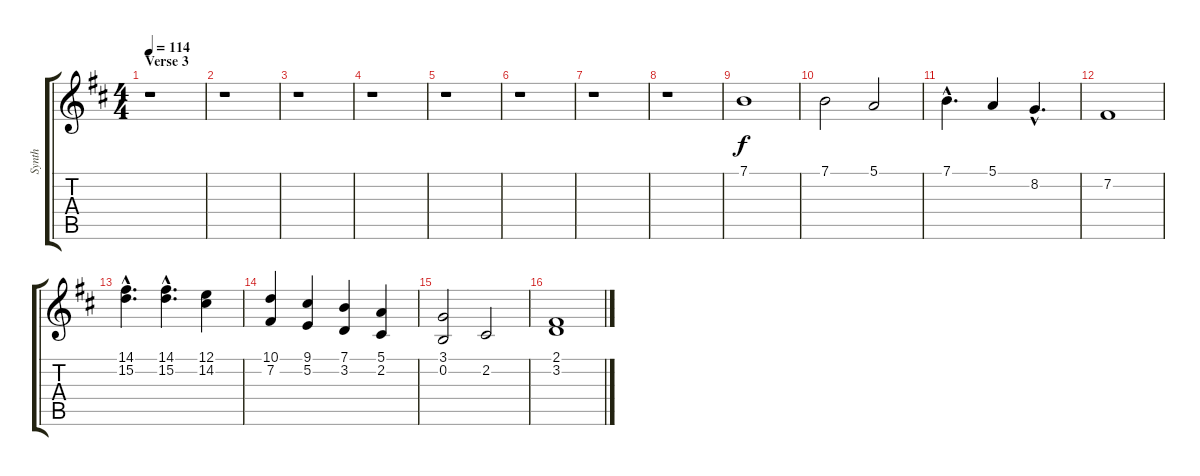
\track ("Synth" "Synth") {instrument pad3polysynth}
\staff {score tabs}
\tuning (E4 B3 G3 D3 A2 E2) {hide}
\ts (4 4)
\section ("" "Verse 3")
\tempo 114
\clef g2
\ks d
r.1{dy f} |
r.1 |
r.1 |
r.1 |
r.1 |
r.1 |
r.1 |
r.1 |
7.1.1 |
7.1.2 5.1.2 |
7.1{hac}.4{d} 5.1.4 8.2{hac}.4{d} |
7.2.1 |
(14.1{hac} 15.2{hac}).4{d} (14.1{hac} 15.2{hac}).4{d} (12.1 14.2).4 |
(10.1 7.2).4 (9.1 5.2).4 (7.1 3.2).4 (5.1 2.2).4 |
(3.1 0.2).2 2.2.2 |
(2.1 3.2).1
